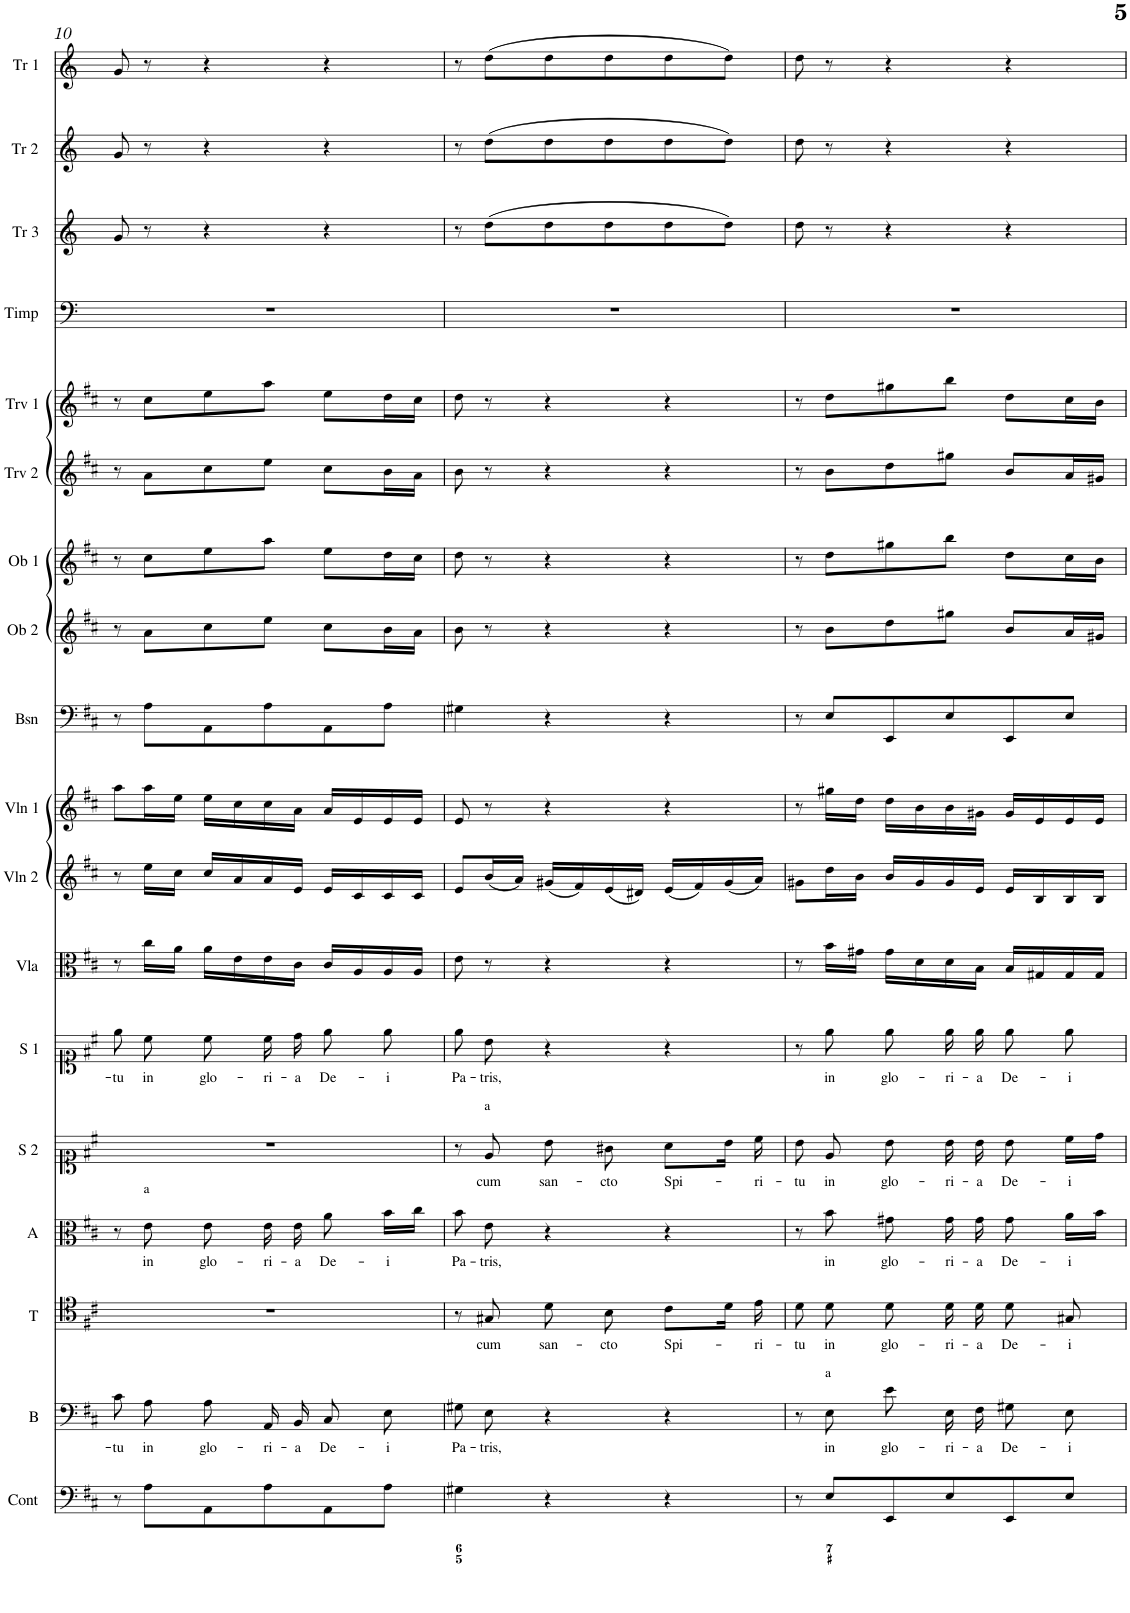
**kern	**kern	**text	**kern	**text	**kern	**text	**kern	**text	**kern	**text	**kern	**kern	**kern	**kern	**kern	**kern	**kern	**kern	**kern	**kern	**kern	**kern
*part18	*part17	*part17	*part16	*part16	*part15	*part15	*part14	*part14	*part13	*part13	*part12	*part11	*part10	*part9	*part8	*part7	*part6	*part5	*part4	*part3	*part2	*part1
*staff18	*staff17	*staff17	*staff16	*staff16	*staff15	*staff15	*staff14	*staff14	*staff13	*staff13	*staff12	*staff11	*staff10	*staff9	*staff8	*staff7	*staff6	*staff5	*staff4	*staff3	*staff2	*staff1
*I"Continuo	*I"Bass	*	*I"Tenor	*	*I"Alto	*	*I"Soprano 2	*	*I"Soprano 1	*	*I"Viola	*I"Violin 2	*I"Violin 1	*I"Bassoon	*I"Oboe 2	*I"Oboe 1	*I"Traverso 2	*I"Traverso 1	*I"Timpani	*I"Tromba 3	*I"Tromba 2	*I"Tromba 1
*I'Cont	*I'B	*	*I'T	*	*I'A	*	*I'S 2	*	*I'S 1	*	*I'Vla	*I'Vln 2	*I'Vln 1	*I'Bsn	*I'Ob 2	*I'Ob 1	*I'Trv 2	*I'Trv 1	*I'Timp	*I'Tr 3	*I'Tr 2	*I'Tr 1
!!LO:PB:g=z
*clefF4	*clefF4	*	*clefC4	*	*clefC3	*	*clefC1	*	*clefC1	*	*clefC3	*clefG2	*clefG2	*clefF4	*clefG2	*clefG2	*clefG2	*clefG2	*clefF4	*clefG2	*clefG2	*clefG2
*	*	*	*	*	*	*	*	*	*	*	*	*	*	*	*	*	*	*	*Trd-1c-2	*Trd-1c-2	*Trd-1c-2	*Trd-1c-2
*k[f#c#]	*k[f#c#]	*	*k[f#c#]	*	*k[f#c#]	*	*k[f#c#]	*	*k[f#c#]	*	*k[f#c#]	*k[f#c#]	*k[f#c#]	*k[f#c#]	*k[f#c#]	*k[f#c#]	*k[f#c#]	*k[f#c#]	*k[]	*k[]	*k[]	*k[]
*M3/4	*M3/4	*	*M3/4	*	*M3/4	*	*M3/4	*	*M3/4	*	*M3/4	*M3/4	*M3/4	*M3/4	*M3/4	*M3/4	*M3/4	*M3/4	*M3/4	*M3/4	*M3/4	*M3/4
=10	=10	=10	=10	=10	=10	=10	=10	=10	=10	=10	=10	=10	=10	=10	=10	=10	=10	=10	=10	=10	=10	=10
!	!	!LO:LY:b	!	!	!	!	!	!	!	!LO:LY:b	!	!	!	!	!	!	!	!	!	!	!	!
8r	8c#\L	-tu	2.r	.	8r	.	2.r	.	8ee\L	-tu	8r	8r	8aa\L	8r	8r	8r	8r	8r	2.r	8g/	8g/	8g/
!	!	!	!	!	!LO:TX:a:t=a	!	!	!	!	!	!	!	!	!	!	!	!	!	!	!	!	!
!	!	!LO:LY:b	!	!	!	!LO:LY:b	!	!	!	!LO:LY:b	!	!	!	!	!	!	!	!	!	!	!	!
8A\L	8A\J	in	.	.	8e\	in	.	.	8cc#\J	in	16cc#\LL	16ee\LL	16aa\L	8A\L	8a\L	8cc#\L	8a\L	8cc#\L	.	8r	8r	8r
.	.	.	.	.	.	.	.	.	.	.	16a\JJ	16cc#\JJ	16ee\JJ	.	.	.	.	.	.	.	.	.
!	!	!LO:LY:b	!	!	!	!LO:LY:b	!	!	!	!LO:LY:b	!	!	!	!	!	!	!	!	!	!	!	!
8AA\	8A\L	glo-	.	.	8e\	glo-	.	.	8cc#\L	glo-	16a\LL	16cc#/LL	16ee\LL	8AA\	8cc#\	8ee\	8cc#\	8ee\	.	4r	4r	4r
.	.	.	.	.	.	.	.	.	.	.	16e\	16a/	16cc#\	.	.	.	.	.	.	.	.	.
!	!	!LO:LY:b	!	!	!	!LO:LY:b	!	!	!	!LO:LY:b	!	!	!	!	!	!	!	!	!	!	!	!
8A\	16AA\L	-ri-	.	.	16e\	-ri-	.	.	16cc#\L	-ri-	16e\	16a/	16cc#\	8A\	8ee\J	8aa\J	8ee\J	8aa\J	.	.	.	.
!	!	!LO:LY:b	!	!	!	!LO:LY:b	!	!	!	!LO:LY:b	!	!	!	!	!	!	!	!	!	!	!	!
.	16BB\JJ	-a	.	.	16e\	-a	.	.	16dd\JJ	-a	16c#\JJ	16e/JJ	16a\JJ	.	.	.	.	.	.	.	.	.
!	!	!LO:LY:b	!	!	!	!LO:LY:b	!	!	!	!LO:LY:b	!	!	!	!	!	!	!	!	!	!	!	!
8AA\	8C#\L	De-	.	.	8a\	De-	.	.	8ee\L	De-	16c#/LL	16e/LL	16a/LL	8AA\	8cc#\L	8ee\L	8cc#\L	8ee\L	.	4r	4r	4r
.	.	.	.	.	.	.	.	.	.	.	16A/	16c#/	16e/	.	.	.	.	.	.	.	.	.
!	!	!LO:LY:b	!	!	!	!LO:LY:b	!	!	!	!LO:LY:b	!	!	!	!	!	!	!	!	!	!	!	!
8A\J	8E\J	-i	.	.	16b\LL	-i	.	.	8ee\J	-i	16A/	16c#/	16e/	8A\J	16b\L	16dd\L	16b\L	16dd\L	.	.	.	.
.	.	.	.	.	16cc#\JJ	.	.	.	.	.	16A/JJ	16c#/JJ	16e/JJ	.	16a\JJ	16cc#\JJ	16a\JJ	16cc#\JJ	.	.	.	.
=11	=11	=11	=11	=11	=11	=11	=11	=11	=11	=11	=11	=11	=11	=11	=11	=11	=11	=11	=11	=11	=11	=11
!	!	!LO:LY:b	!	!	!	!LO:LY:b	!	!	!	!LO:LY:b	!	!	!	!	!	!	!	!	!	!	!	!
4G#X\	8G#X\L	Pa-	8r	.	8b\	Pa-	8r	.	8ee\L	Pa-	8e\	8e/L	8e/	4G#X\	8b\	8dd\	8b\	8dd\	2.r	8r	8r	8r
!	!	!	!	!	!	!	!LO:TX:a:t=a	!	!	!	!	!	!	!	!	!	!	!	!	!	!	!
!	!	!LO:LY:b	!	!LO:LY:b	!	!LO:LY:b	!	!LO:LY:b	!	!LO:LY:b	!	!	!	!	!	!	!	!	!	!	!	!
.	8E\J	-tris,	8G#X/	cum	8e\	-tris,	8e/	cum	8b\J	-tris,	8r	(16b/L	8r	.	8r	8r	8r	8r	.	(8dd\L	(8dd\L	(8dd\L
.	.	.	.	.	.	.	.	.	.	.	.	16a/JJ)	.	.	.	.	.	.	.	.	.	.
!	!	!	!	!LO:LY:b	!	!	!	!LO:LY:b	!	!	!	!	!	!	!	!	!	!	!	!	!	!
4r	4r	.	8d\	san-	4r	.	8b\	san-	4r	.	4r	(16g#X/LL	4r	4r	4r	4r	4r	4r	.	8dd\	8dd\	8dd\
.	.	.	.	.	.	.	.	.	.	.	.	16f#/)	.	.	.	.	.	.	.	.	.	.
!	!	!	!	!LO:LY:b	!	!	!	!LO:LY:b	!	!	!	!	!	!	!	!	!	!	!	!	!	!
.	.	.	8B\	-cto	.	.	8g#X\	-cto	.	.	.	(16e/	.	.	.	.	.	.	.	8dd\	8dd\	8dd\
.	.	.	.	.	.	.	.	.	.	.	.	16d#X/JJ)	.	.	.	.	.	.	.	.	.	.
!	!	!	!	!LO:LY:b	!	!	!	!LO:LY:b	!	!	!	!	!	!	!	!	!	!	!	!	!	!
4r	4r	.	8c#\L	Spi-	4r	.	8a\L	Spi-	4r	.	4r	(16e/LL	4r	4r	4r	4r	4r	4r	.	8dd\	8dd\	8dd\
.	.	.	.	.	.	.	.	.	.	.	.	16f#/)	.	.	.	.	.	.	.	.	.	.
.	.	.	16d\Jk	.	.	.	16b\Jk	.	.	.	.	(16g#/	.	.	.	.	.	.	.	8dd\J)	8dd\J)	8dd\J)
!	!	!	!	!LO:LY:b	!	!	!	!LO:LY:b	!	!	!	!	!	!	!	!	!	!	!	!	!	!
.	.	.	16e\	-ri-	.	.	16cc#\	-ri-	.	.	.	16a/JJ)	.	.	.	.	.	.	.	.	.	.
=12	=12	=12	=12	=12	=12	=12	=12	=12	=12	=12	=12	=12	=12	=12	=12	=12	=12	=12	=12	=12	=12	=12
!	!	!	!	!LO:LY:b	!	!	!	!LO:LY:b	!	!	!	!	!	!	!	!	!	!	!	!	!	!
8r	8r	.	8d\	-tu	8r	.	8b\	-tu	8r	.	8r	8g#X\L	8r	8r	8r	8r	8r	8r	2.r	8dd\	8dd\	8dd\
!	!LO:TX:a:t=a	!	!	!	!	!	!	!	!	!	!	!	!	!	!	!	!	!	!	!	!	!
!	!	!LO:LY:b	!	!LO:LY:b	!	!LO:LY:b	!	!LO:LY:b	!	!LO:LY:b	!	!	!	!	!	!	!	!	!	!	!	!
8E/L	8E\	in	8d\	in	8b\	in	8e/	in	8ee\	in	16b\LL	16dd\L	16gg#X\LL	8E/L	8b\L	8dd\L	8b\L	8dd\L	.	8r	8r	8r
.	.	.	.	.	.	.	.	.	.	.	16g#X\JJ	16b\JJ	16dd\JJ	.	.	.	.	.	.	.	.	.
!	!	!LO:LY:b	!	!LO:LY:b	!	!LO:LY:b	!	!LO:LY:b	!	!LO:LY:b	!	!	!	!	!	!	!	!	!	!	!	!
8EE/	8e\L	glo-	8d\	glo-	8g#X\	glo-	8b\	glo-	8ee\L	glo-	16g#\LL	16b/LL	16dd\LL	8EE/	8dd\	8gg#X\	8dd\	8gg#X\	.	4r	4r	4r
.	.	.	.	.	.	.	.	.	.	.	16d\	16g#/	16b\	.	.	.	.	.	.	.	.	.
!	!	!LO:LY:b	!	!LO:LY:b	!	!LO:LY:b	!	!LO:LY:b	!	!LO:LY:b	!	!	!	!	!	!	!	!	!	!	!	!
8E/	16E\L	-ri-	16d\	-ri-	16g#\	-ri-	16b\	-ri-	16ee\L	-ri-	16d\	16g#/	16b\	8E/	8gg#X\J	8bb\J	8gg#X\J	8bb\J	.	.	.	.
!	!	!LO:LY:b	!	!LO:LY:b	!	!LO:LY:b	!	!LO:LY:b	!	!LO:LY:b	!	!	!	!	!	!	!	!	!	!	!	!
.	16F#\JJ	-a	16d\	-a	16g#\	-a	16b\	-a	16ee\JJ	-a	16B\JJ	16e/JJ	16g#X\JJ	.	.	.	.	.	.	.	.	.
!	!	!LO:LY:b	!	!LO:LY:b	!	!LO:LY:b	!	!LO:LY:b	!	!LO:LY:b	!	!	!	!	!	!	!	!	!	!	!	!
8EE/	8G#X\L	De-	8d\	De-	8g#\	De-	8b\	De-	8ee\L	De-	16B/LL	16e/LL	16g#/LL	8EE/	8b/L	8dd\L	8b/L	8dd\L	.	4r	4r	4r
.	.	.	.	.	.	.	.	.	.	.	16G#X/	16B/	16e/	.	.	.	.	.	.	.	.	.
!	!	!LO:LY:b	!	!LO:LY:b	!	!LO:LY:b	!	!LO:LY:b	!	!LO:LY:b	!	!	!	!	!	!	!	!	!	!	!	!
8E/J	8E\J	-i	8G#X/	-i	16a\LL	-i	16cc#\LL	-i	8ee\J	-i	16G#/	16B/	16e/	8E/J	16a/L	16cc#\L	16a/L	16cc#\L	.	.	.	.
.	.	.	.	.	16b\JJ	.	16dd\JJ	.	.	.	16G#/JJ	16B/JJ	16e/JJ	.	16g#X/JJ	16b\JJ	16g#X/JJ	16b\JJ	.	.	.	.
=	=	=	=	=	=	=	=	=	=	=	=	=	=	=	=	=	=	=	=	=	=	=
*-	*-	*-	*-	*-	*-	*-	*-	*-	*-	*-	*-	*-	*-	*-	*-	*-	*-	*-	*-	*-	*-	*-
